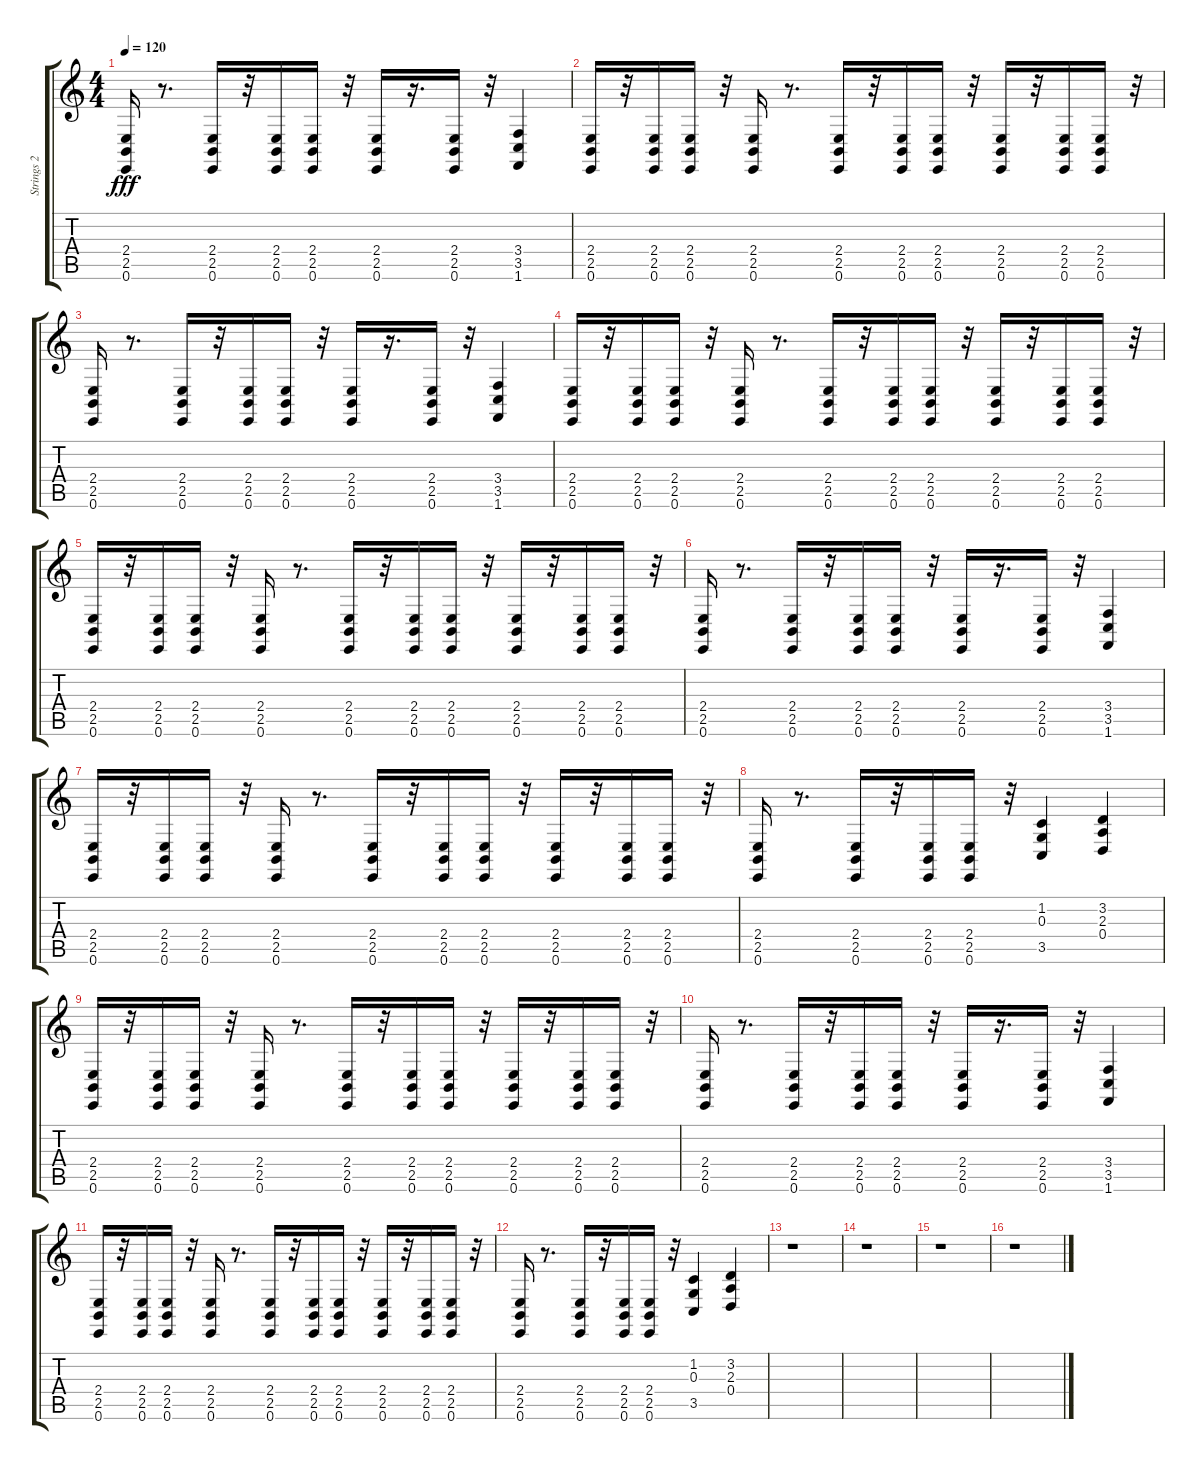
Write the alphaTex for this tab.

\track ("Strings 2" "Strings 2") {instrument stringensemble1}
\staff {score tabs}
\tuning (E4 B3 G3 D3 A2 E2) {hide}
\ts (4 4)
\tempo 120
\clef g2
\ks c
(2.4 2.5 0.6).16{dy fff} r.8{d} (2.4 2.5 0.6).16 r.32 (2.4 2.5 0.6).16 (2.4 2.5 0.6).16 r.32 (2.4 2.5 0.6).16 r.16{d} (2.4 2.5 0.6).16 r.32 (3.4 3.5 1.6).4 |
(2.4 2.5 0.6).16 r.32 (2.4 2.5 0.6).16 (2.4 2.5 0.6).16 r.32 (2.4 2.5 0.6).16 r.8{d} (2.4 2.5 0.6).16 r.32 (2.4 2.5 0.6).16 (2.4 2.5 0.6).16 r.32 (2.4 2.5 0.6).16 r.32 (2.4 2.5 0.6).16 (2.4 2.5 0.6).16 r.32 |
(2.4 2.5 0.6).16 r.8{d} (2.4 2.5 0.6).16 r.32 (2.4 2.5 0.6).16 (2.4 2.5 0.6).16 r.32 (2.4 2.5 0.6).16 r.16{d} (2.4 2.5 0.6).16 r.32 (3.4 3.5 1.6).4 |
(2.4 2.5 0.6).16 r.32 (2.4 2.5 0.6).16 (2.4 2.5 0.6).16 r.32 (2.4 2.5 0.6).16 r.8{d} (2.4 2.5 0.6).16 r.32 (2.4 2.5 0.6).16 (2.4 2.5 0.6).16 r.32 (2.4 2.5 0.6).16 r.32 (2.4 2.5 0.6).16 (2.4 2.5 0.6).16 r.32 |
(2.4 2.5 0.6).16 r.32 (2.4 2.5 0.6).16 (2.4 2.5 0.6).16 r.32 (2.4 2.5 0.6).16 r.8{d} (2.4 2.5 0.6).16 r.32 (2.4 2.5 0.6).16 (2.4 2.5 0.6).16 r.32 (2.4 2.5 0.6).16 r.32 (2.4 2.5 0.6).16 (2.4 2.5 0.6).16 r.32 |
(2.4 2.5 0.6).16 r.8{d} (2.4 2.5 0.6).16 r.32 (2.4 2.5 0.6).16 (2.4 2.5 0.6).16 r.32 (2.4 2.5 0.6).16 r.16{d} (2.4 2.5 0.6).16 r.32 (3.4 3.5 1.6).4 |
(2.4 2.5 0.6).16 r.32 (2.4 2.5 0.6).16 (2.4 2.5 0.6).16 r.32 (2.4 2.5 0.6).16 r.8{d} (2.4 2.5 0.6).16 r.32 (2.4 2.5 0.6).16 (2.4 2.5 0.6).16 r.32 (2.4 2.5 0.6).16 r.32 (2.4 2.5 0.6).16 (2.4 2.5 0.6).16 r.32 |
(2.4 2.5 0.6).16 r.8{d} (2.4 2.5 0.6).16 r.32 (2.4 2.5 0.6).16 (2.4 2.5 0.6).16 r.32 (1.2 0.3 3.5).4 (3.2 2.3 0.4).4 |
(2.4 2.5 0.6).16 r.32 (2.4 2.5 0.6).16 (2.4 2.5 0.6).16 r.32 (2.4 2.5 0.6).16 r.8{d} (2.4 2.5 0.6).16 r.32 (2.4 2.5 0.6).16 (2.4 2.5 0.6).16 r.32 (2.4 2.5 0.6).16 r.32 (2.4 2.5 0.6).16 (2.4 2.5 0.6).16 r.32 |
(2.4 2.5 0.6).16 r.8{d} (2.4 2.5 0.6).16 r.32 (2.4 2.5 0.6).16 (2.4 2.5 0.6).16 r.32 (2.4 2.5 0.6).16 r.16{d} (2.4 2.5 0.6).16 r.32 (3.4 3.5 1.6).4 |
(2.4 2.5 0.6).16 r.32 (2.4 2.5 0.6).16 (2.4 2.5 0.6).16 r.32 (2.4 2.5 0.6).16 r.8{d} (2.4 2.5 0.6).16 r.32 (2.4 2.5 0.6).16 (2.4 2.5 0.6).16 r.32 (2.4 2.5 0.6).16 r.32 (2.4 2.5 0.6).16 (2.4 2.5 0.6).16 r.32 |
(2.4 2.5 0.6).16 r.8{d} (2.4 2.5 0.6).16 r.32 (2.4 2.5 0.6).16 (2.4 2.5 0.6).16 r.32 (1.2 0.3 3.5).4 (3.2 2.3 0.4).4 |
r.1 |
r.1 |
r.1 |
r.1
